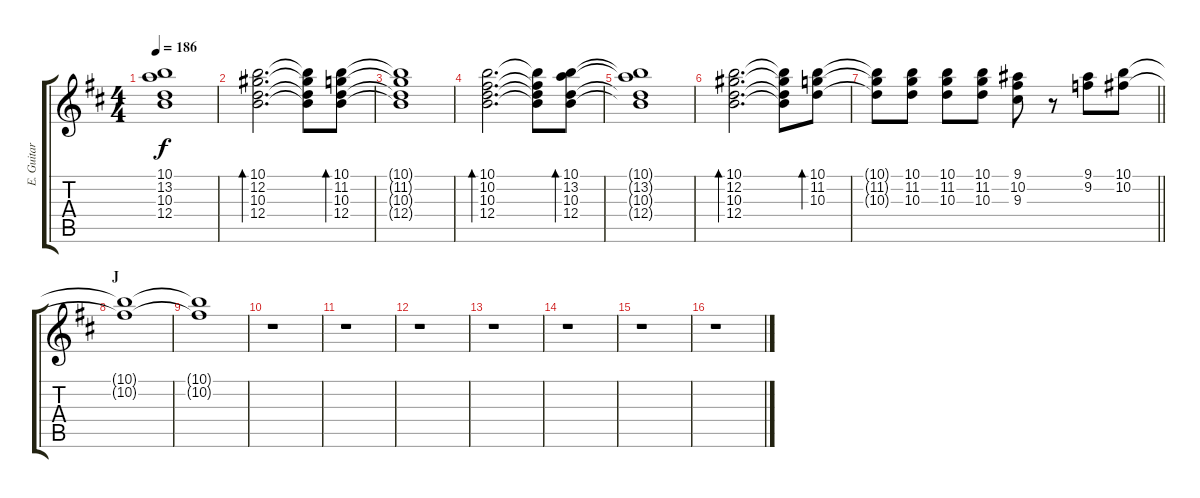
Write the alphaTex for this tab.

\track ("E. Guitar II" "E. Guitar ") {instrument electricguitarclean}
\staff {score tabs}
\tuning (Db4 Ab3 E3 B2 Gb2 B1) {hide}
\ts (4 4)
\tempo 186
\clef g2
\ks d
(10.1{t} 13.2{t} 10.3{t} 12.4{t}).1{dy f} |
(10.1 12.2 10.3 12.4).2{d bd 120} (10.1{t} 12.2{t} 10.3{t} 12.4{t}).8 (10.1 11.2 10.3 12.4).8{bd 120} |
(10.1{t} 11.2{t} 10.3{t} 12.4{t}).1 |
(10.1 10.2 10.3 12.4).2{d bd 120} (10.1{t} 10.2{t} 10.3{t} 12.4{t}).8 (10.1 13.2 10.3 12.4).8{bd 120} |
(10.1{t} 13.2{t} 10.3{t} 12.4{t}).1 |
(10.1 12.2 10.3 12.4).2{d bd 120} (10.1{t} 12.2{t} 10.3{t} 12.4{t}).8 (10.1 11.2 10.3).8{bd 120} |
\barLineRight lightlight
(10.1{t} 11.2{t} 10.3{t}).8 (10.1 11.2 10.3).8 (10.1 11.2 10.3).8 (10.1 11.2 10.3).8 (9.1 10.2 9.3).8 r.8 (9.1 9.2).8 (10.1 10.2).8 |
\section ("" "J")
(10.1{t} 10.2{t}).1 |
(10.1{t} 10.2{t}).1 |
r.1 |
r.1 |
r.1 |
r.1 |
r.1 |
r.1 |
r.1
